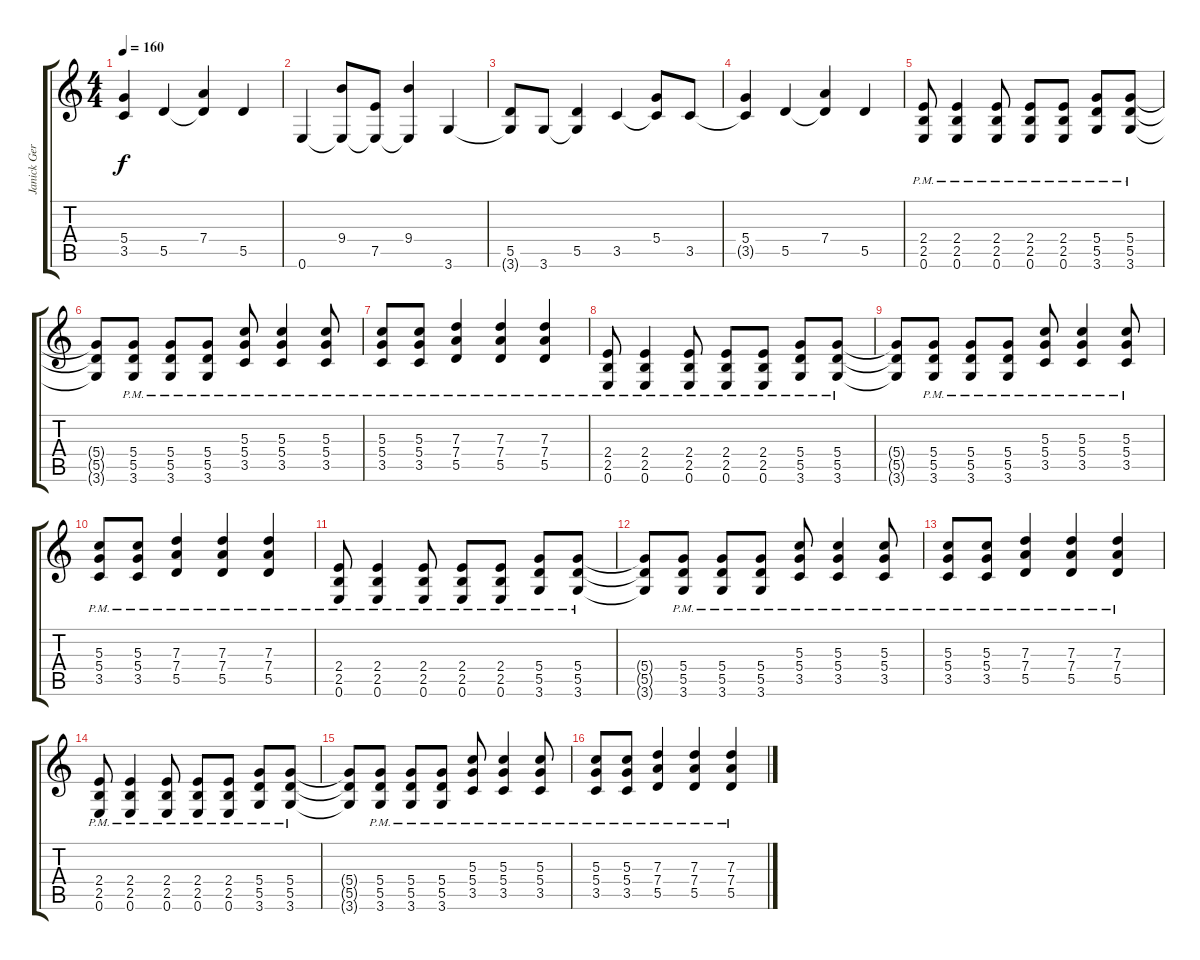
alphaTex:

\track ("Janick Gers" "Janick Ger") {instrument electricguitarjazz}
\staff {score tabs}
\tuning (E4 B3 G3 D3 A2 E2) {hide}
\ts (4 4)
\tempo 160
\clef g2
\ks c
(5.4 3.5{t}).4{dy f} 5.5.4 (7.4 5.5{t}).4 5.5.4 |
0.6.4 (9.4 0.6{t}).8 (7.5 0.6{t}).8 (9.4 0.6{t}).4 3.6.4 |
(5.5 3.6{t}).8 3.6.8 (5.5 3.6{t}).4 3.5.4 (5.4 3.5{t}).8 3.5.8 |
(5.4 3.5{t}).4 5.5.4 (7.4 5.5{t}).4 5.5.4 |
(2.4 2.5 0.6{pm}).8 (2.4 2.5 0.6{pm}).4 (2.4 2.5 0.6{pm}).8 (2.4 2.5 0.6{pm}).8 (2.4 2.5 0.6{pm}).8 (5.4 5.5 3.6{pm}).8 (5.4 5.5 3.6{pm}).8 |
(5.4{t} 5.5{t} 3.6{t}).8 (5.4 5.5 3.6{pm}).8 (5.4 5.5 3.6{pm}).8 (5.4 5.5 3.6{pm}).8 (5.3 5.4 3.5{pm}).8 (5.3 5.4 3.5{pm}).4 (5.3 5.4 3.5{pm}).8 |
(5.3 5.4 3.5{pm}).8 (5.3 5.4 3.5{pm}).8 (7.3 7.4 5.5{pm}).4 (7.3 7.4 5.5{pm}).4 (7.3 7.4 5.5{pm}).4 |
(2.4 2.5 0.6{pm}).8 (2.4 2.5 0.6{pm}).4 (2.4 2.5 0.6{pm}).8 (2.4 2.5 0.6{pm}).8 (2.4 2.5 0.6{pm}).8 (5.4 5.5 3.6{pm}).8 (5.4 5.5 3.6{pm}).8 |
(5.4{t} 5.5{t} 3.6{t}).8 (5.4 5.5 3.6{pm}).8 (5.4 5.5 3.6{pm}).8 (5.4 5.5 3.6{pm}).8 (5.3 5.4 3.5{pm}).8 (5.3 5.4 3.5{pm}).4 (5.3 5.4 3.5{pm}).8 |
(5.3 5.4 3.5{pm}).8 (5.3 5.4 3.5{pm}).8 (7.3 7.4 5.5{pm}).4 (7.3 7.4 5.5{pm}).4 (7.3 7.4 5.5{pm}).4 |
(2.4 2.5 0.6{pm}).8 (2.4 2.5 0.6{pm}).4 (2.4 2.5 0.6{pm}).8 (2.4 2.5 0.6{pm}).8 (2.4 2.5 0.6{pm}).8 (5.4 5.5 3.6{pm}).8 (5.4 5.5 3.6{pm}).8 |
(5.4{t} 5.5{t} 3.6{t}).8 (5.4 5.5 3.6{pm}).8 (5.4 5.5 3.6{pm}).8 (5.4 5.5 3.6{pm}).8 (5.3 5.4 3.5{pm}).8 (5.3 5.4 3.5{pm}).4 (5.3 5.4 3.5{pm}).8 |
(5.3 5.4 3.5{pm}).8 (5.3 5.4 3.5{pm}).8 (7.3 7.4 5.5{pm}).4 (7.3 7.4 5.5{pm}).4 (7.3 7.4 5.5{pm}).4 |
(2.4 2.5 0.6{pm}).8 (2.4 2.5 0.6{pm}).4 (2.4 2.5 0.6{pm}).8 (2.4 2.5 0.6{pm}).8 (2.4 2.5 0.6{pm}).8 (5.4 5.5 3.6{pm}).8 (5.4 5.5 3.6{pm}).8 |
(5.4{t} 5.5{t} 3.6{t}).8 (5.4 5.5 3.6{pm}).8 (5.4 5.5 3.6{pm}).8 (5.4 5.5 3.6{pm}).8 (5.3 5.4 3.5{pm}).8 (5.3 5.4 3.5{pm}).4 (5.3 5.4 3.5{pm}).8 |
(5.3 5.4 3.5{pm}).8 (5.3 5.4 3.5{pm}).8 (7.3 7.4 5.5{pm}).4 (7.3 7.4 5.5{pm}).4 (7.3 7.4 5.5{pm}).4
